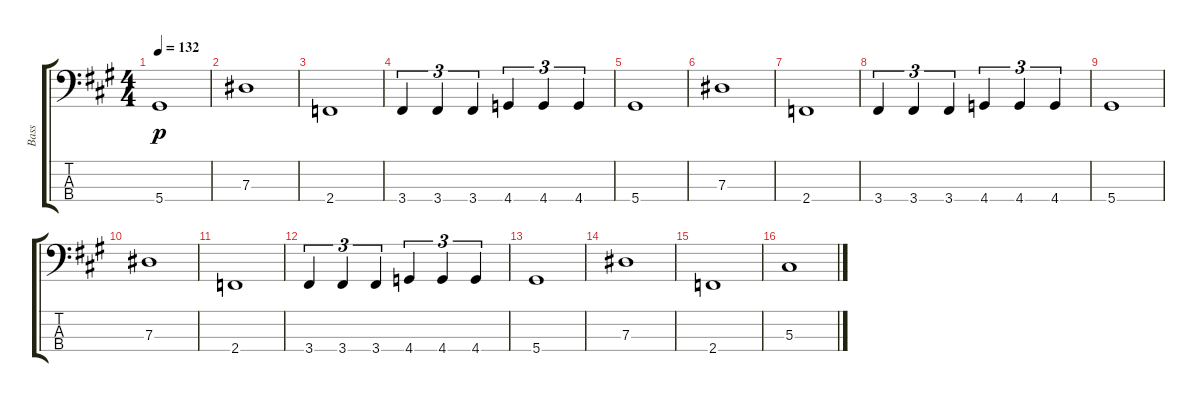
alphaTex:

\track ("Bass" "Bass") {instrument electricbassfinger bank 177}
\staff {score tabs}
\tuning (Gb2 Db2 Ab1 Eb1) {hide}
\ts (4 4)
\tempo 132
\clef f4
\ks a
5.4.1{dy p} |
7.3.1 |
2.4.1 |
3.4.4{tu (3 2)} 3.4.4{tu (3 2)} 3.4.4{tu (3 2)} 4.4.4{tu (3 2)} 4.4.4{tu (3 2)} 4.4.4{tu (3 2)} |
5.4.1 |
7.3.1 |
2.4.1 |
3.4.4{tu (3 2)} 3.4.4{tu (3 2)} 3.4.4{tu (3 2)} 4.4.4{tu (3 2)} 4.4.4{tu (3 2)} 4.4.4{tu (3 2)} |
5.4.1 |
7.3.1 |
2.4.1 |
3.4.4{tu (3 2)} 3.4.4{tu (3 2)} 3.4.4{tu (3 2)} 4.4.4{tu (3 2)} 4.4.4{tu (3 2)} 4.4.4{tu (3 2)} |
5.4.1 |
7.3.1 |
2.4.1 |
5.3.1
